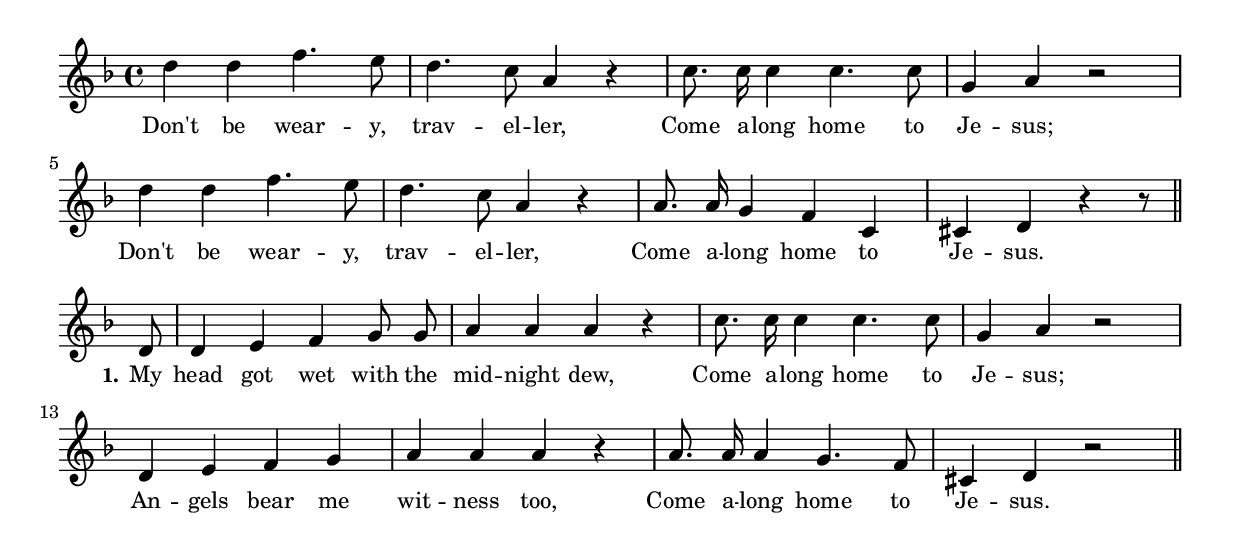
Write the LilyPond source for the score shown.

% 098.ly - Score sheet for "Don't Be Weary, Traveller"
% Copyright (C) 2007  Marcus Brinkmann <marcus@gnu.org>
%
% This score sheet is free software; you can redistribute it and/or
% modify it under the terms of the Creative Commons Legal Code
% Attribution-ShareALike as published by Creative Commons; either
% version 2.0 of the License, or (at your option) any later version.
%
% This score sheet is distributed in the hope that it will be useful,
% but WITHOUT ANY WARRANTY; without even the implied warranty of
% MERCHANTABILITY or FITNESS FOR A PARTICULAR PURPOSE.  See the
% Creative Commons Legal Code Attribution-ShareALike for more details.
%
% You should have received a copy of the Creative Commons Legal Code
% Attribution-ShareALike along with this score sheet; if not, write to
% Creative Commons, 543 Howard Street, 5th Floor,
% San Francisco, CA 94105-3013  United States

\version "2.10.0"

%\header
%{
%  title = "Don't Be Weary, Traveller"
%  composer = "trad."
%}

melody =
<<
     \context Voice
    {
	\set Staff.midiInstrument = "acoustic grand"
	\override Staff.VerticalAxisGroup #'minimum-Y-extent = #'(0 . 0)
	
	\autoBeamOff

	\time 4/4
	\clef violin
	\key d \minor
	{
	    d''4 d'' f''4. e''8 | d''4. c''8 a'4 r |
	    c''8. c''16 c''4 c''4. c''8 | g'4 a' r2 |
	    d''4 d'' f''4. e''8 | d''4. c''8 a'4 r |
	    a'8. a'16 g'4 f' c' | cis'4 d' r4 r8 \bar "||" \break
%% FIXME: Maybe have the tie on g'8 g'8.
	    d'8 | d'4 e' f' g'8 g' | a'4 a' a' r |
	    c''8. c''16 c''4 c''4. c''8 | g'4 a' r2 |
	    d'4 e' f' g' | a'4 a' a' r | a'8. a'16 a'4 g'4. f'8 |
	    cis'4 d' r2 \bar "||"
	}
    }
    \lyricsto "" \new Lyrics
    {
        \override LyricText #'font-size = #0
        \override StanzaNumber #'font-size = #-1

	Don't be wear -- y, trav -- el -- ler,
	Come a -- long home to Je -- sus;
	Don't be wear -- y, trav -- el -- ler,
	Come a -- long home to Je -- sus.

	\set stanza = "1."
	My head got wet with the mid -- night dew,
	Come a -- long home to Je -- sus;
	An -- gels bear me wit -- ness too,
	Come a -- long home to Je -- sus.
    }
>>


\score
{
  \new Staff { \melody }

  \layout { indent = 0.0 }
}

\score
{
  \new Staff { \unfoldRepeats \melody }

  
  \midi {
    \context {
      \Score
      tempoWholesPerMinute = #(ly:make-moment 80 4)
      }
    }


}
